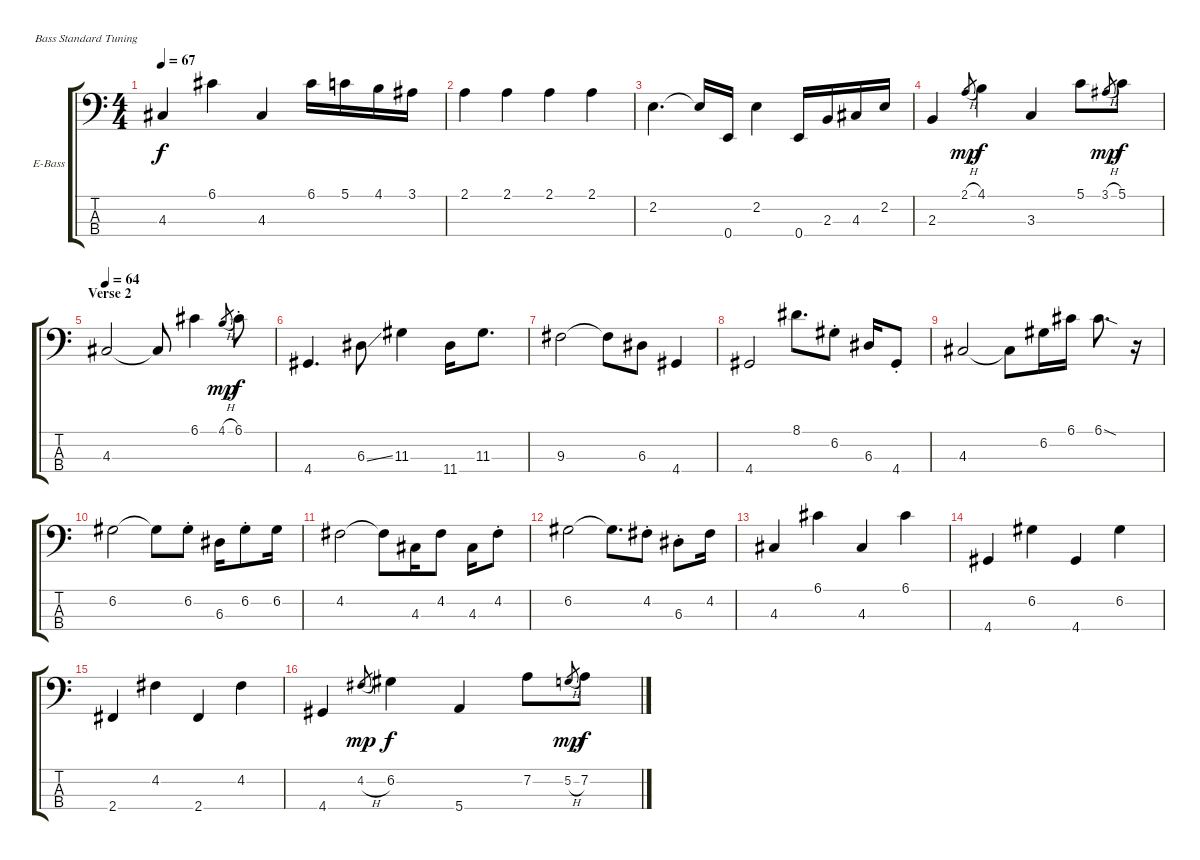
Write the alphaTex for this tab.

\bracketExtendMode groupsimilarinstruments
\firstSystemTrackNameOrientation horizontal
\otherSystemsTrackNameOrientation horizontal
\track ("Roger" "E-Bass") {instrument electricbasspick}
\staff {score tabs}
\tuning (G2 D2 A1 E1)
\ts (4 4)
\tempo 67
\clef f4
\ks c
4.3.4{dy f} 6.1.4 4.3.4 6.1.16 5.1.16 4.1.16 3.1.16 |
2.1.4 2.1.4 2.1.4 2.1.4 |
2.2.4{d} 2.2{t}.16 0.4.16 2.2.4 0.4.16 2.3.16 4.3.16 2.2.16 |
2.3.4 2.1{h}.8{gr dy mp} 4.1.4{dy f} 3.3.4 5.1.8 3.1{h}.8{gr dy mp} 5.1.8{dy f} |
\section ("" "Verse 2")
\tempo 64
4.3.2 4.3{t}.8 6.1.4 4.1{h}.8{gr dy mp} 6.1{st}.8{dy f} |
4.4.4{d} 6.3{ss}.8 11.3.4 11.4.16 11.3.8{d} |
9.3.2 9.3{t}.8 6.3.8 4.4.4 |
4.4.2 8.1.8{d} 6.2{st}.8 6.3.16 4.4{st}.8 |
4.3.2 4.3{t}.8 6.2.16 6.1.16 6.1{sod}.8{d} r.16 |
6.2.2 6.2{t}.8 6.2{st}.8 6.3.16 6.2{st}.8 6.2.16 |
4.2.2 4.2{t}.8 4.3.16 4.2.8 4.3.16 4.2{st}.8 |
6.2.2 6.2{t}.8{d} 4.2{st}.8 6.3{st}.8 4.2.16 |
4.3.4 6.1.4 4.3.4 6.1.4 |
4.4.4 6.2.4 4.4.4 6.2.4 |
2.4.4 4.2.4 2.4.4 4.2.4 |
4.4.4 4.2{h}.8{gr dy mp} 6.2.4{dy f} 5.4.4 7.2.8 5.2{h}.8{gr dy mp} 7.2.8{dy f}
